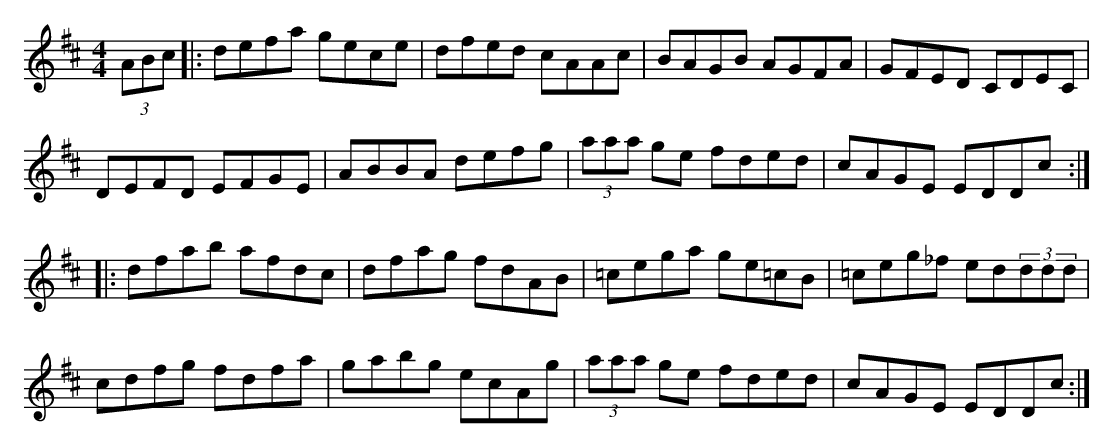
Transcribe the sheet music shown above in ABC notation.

X:1
M:4/4
K:D
(3ABc|:defa gece|dfed cAAc|BAGB AGFA|GFED CDEC|
DEFD EFGE|ABBA defg|(3aaa ge fded|cAGE EDDc:|
|:dfab afdc|dfag fdAB|=cega ge=cB|=ceg_f ed(3ddd|
cdfg fdfa|gabg ecAg|(3aaa ge fded|cAGE EDDc:|
